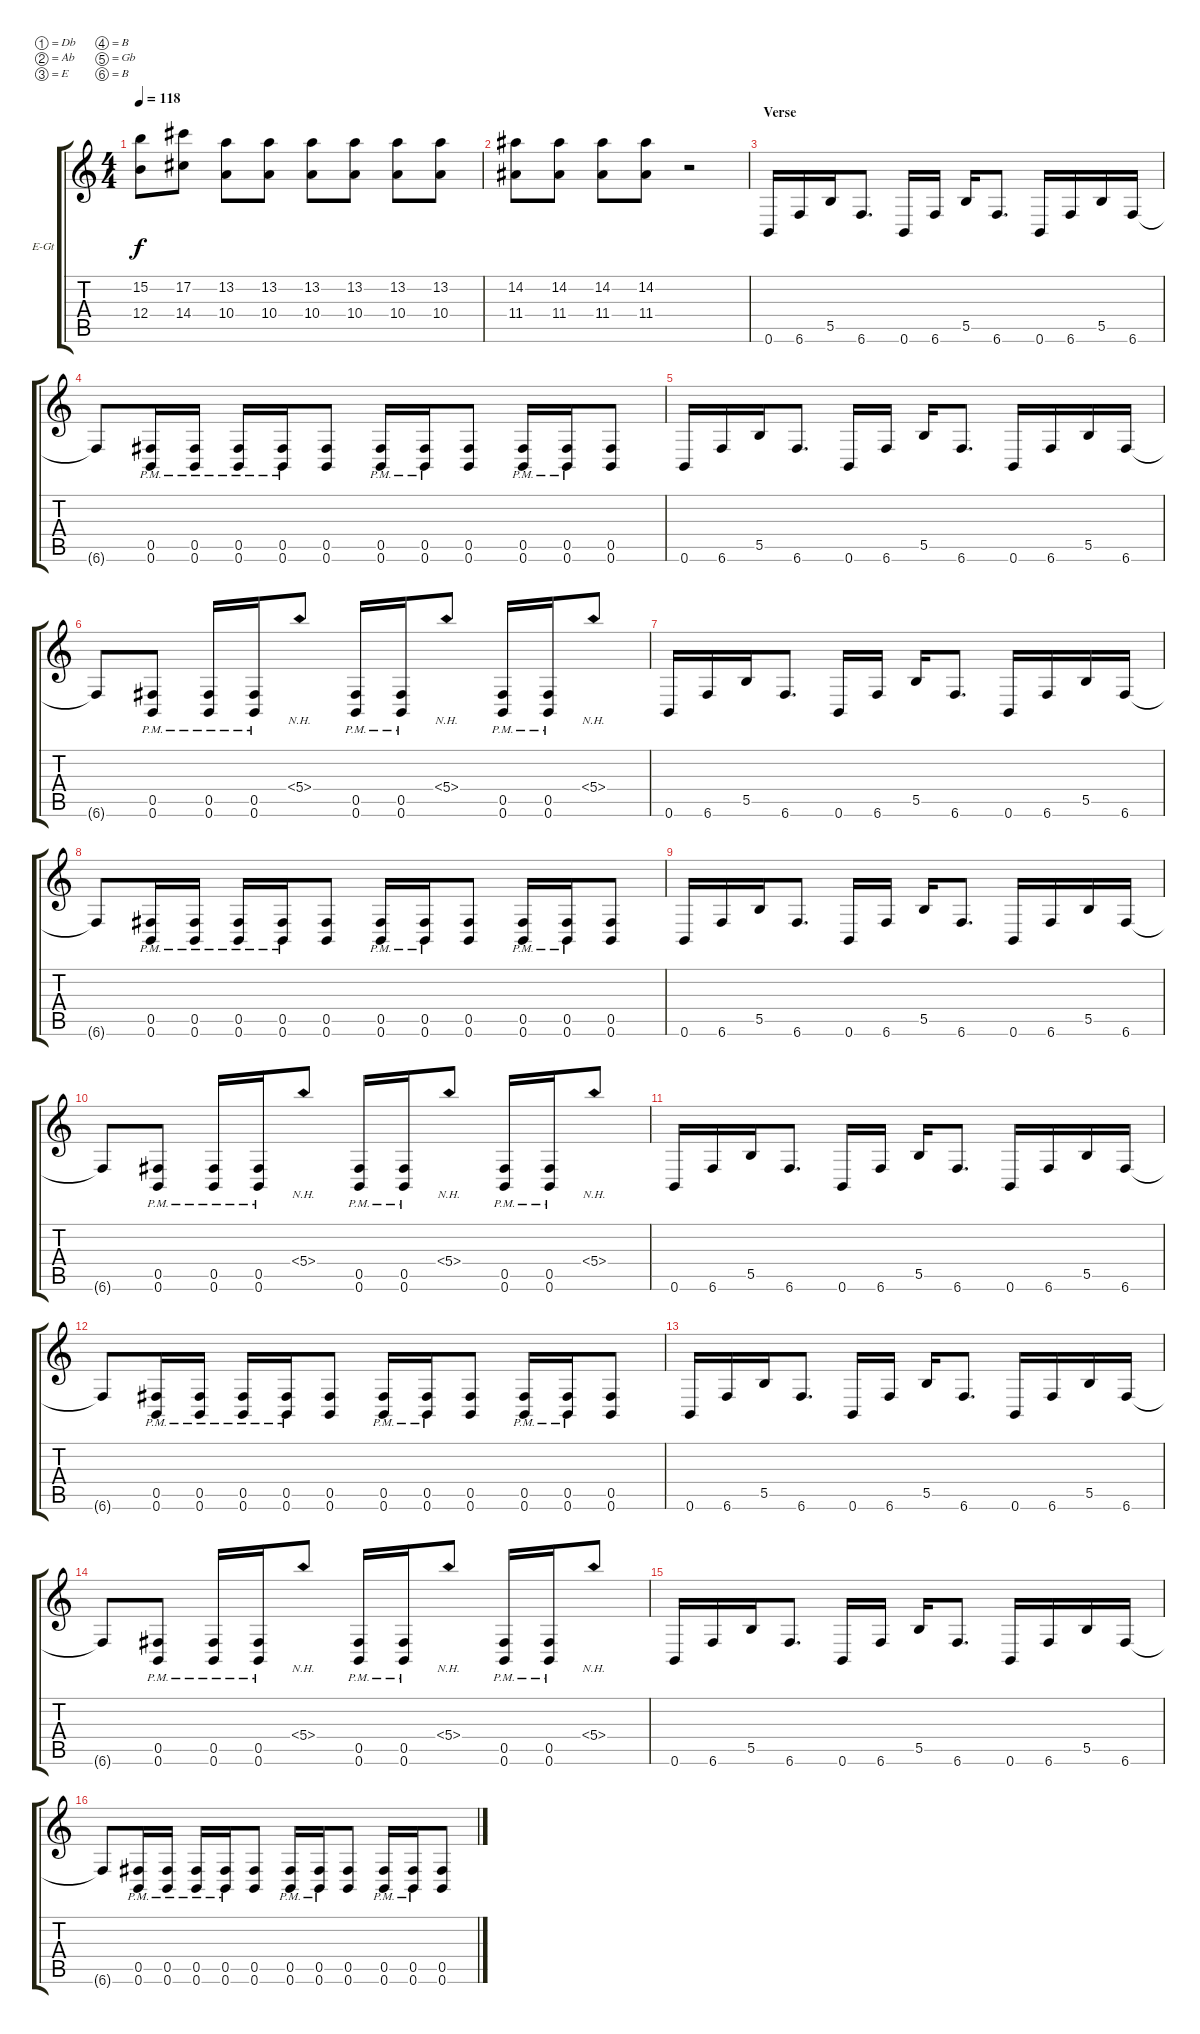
\bracketExtendMode groupsimilarinstruments
\firstSystemTrackNameOrientation horizontal
\otherSystemsTrackNameOrientation horizontal
\track ("Dist 2" "E-Gt") {solo instrument electricguitarclean}
\staff {score tabs}
\tuning (Db4 Ab3 E3 B2 Gb2 B1)
\ts (4 4)
\tempo 118
\clef g2
\ks c
(12.4{t} 15.2{t}).8{dy f} (14.4 17.2).8 (10.4 13.2).8 (10.4 13.2).8 (10.4 13.2).8 (10.4 13.2).8 (10.4 13.2).8 (10.4 13.2).8 |
(11.4 14.2).8 (11.4 14.2).8 (11.4 14.2).8 (11.4 14.2).8 r.2 |
\section ("" "Verse")
0.6.16 6.6.16 5.5.16 6.6.8{d} 0.6.16 6.6.16 5.5.16 6.6.8{d} 0.6.16 6.6.16 5.5.16 6.6.16 |
6.6{t}.8 (0.6{pm} 0.5{pm}).16 (0.6{pm} 0.5{pm}).16 (0.6{pm} 0.5{pm}).16 (0.6{pm} 0.5{pm}).16 (0.6 0.5).8 (0.6{pm} 0.5{pm}).16 (0.6{pm} 0.5{pm}).16 (0.6 0.5).8 (0.6{pm} 0.5{pm}).16 (0.6{pm} 0.5{pm}).16 (0.6 0.5).8 |
0.6.16 6.6.16 5.5.16 6.6.8{d} 0.6.16 6.6.16 5.5.16 6.6.8{d} 0.6.16 6.6.16 5.5.16 6.6.16 |
6.6{t}.8 (0.6{pm} 0.5{pm}).8 (0.6{pm} 0.5{pm}).16 (0.6{pm} 0.5{pm}).16 5.4{nh}.8 (0.6{pm} 0.5{pm}).16 (0.6{pm} 0.5{pm}).16 5.4{nh}.8 (0.6{pm} 0.5{pm}).16 (0.6{pm} 0.5{pm}).16 5.4{nh}.8 |
0.6.16 6.6.16 5.5.16 6.6.8{d} 0.6.16 6.6.16 5.5.16 6.6.8{d} 0.6.16 6.6.16 5.5.16 6.6.16 |
6.6{t}.8 (0.6{pm} 0.5{pm}).16 (0.6{pm} 0.5{pm}).16 (0.6{pm} 0.5{pm}).16 (0.6{pm} 0.5{pm}).16 (0.6 0.5).8 (0.6{pm} 0.5{pm}).16 (0.6{pm} 0.5{pm}).16 (0.6 0.5).8 (0.6{pm} 0.5{pm}).16 (0.6{pm} 0.5{pm}).16 (0.6 0.5).8 |
0.6.16 6.6.16 5.5.16 6.6.8{d} 0.6.16 6.6.16 5.5.16 6.6.8{d} 0.6.16 6.6.16 5.5.16 6.6.16 |
6.6{t}.8 (0.6{pm} 0.5{pm}).8 (0.6{pm} 0.5{pm}).16 (0.6{pm} 0.5{pm}).16 5.4{nh}.8 (0.6{pm} 0.5{pm}).16 (0.6{pm} 0.5{pm}).16 5.4{nh}.8 (0.6{pm} 0.5{pm}).16 (0.6{pm} 0.5{pm}).16 5.4{nh}.8 |
0.6.16 6.6.16 5.5.16 6.6.8{d} 0.6.16 6.6.16 5.5.16 6.6.8{d} 0.6.16 6.6.16 5.5.16 6.6.16 |
6.6{t}.8 (0.6{pm} 0.5{pm}).16 (0.6{pm} 0.5{pm}).16 (0.6{pm} 0.5{pm}).16 (0.6{pm} 0.5{pm}).16 (0.6 0.5).8 (0.6{pm} 0.5{pm}).16 (0.6{pm} 0.5{pm}).16 (0.6 0.5).8 (0.6{pm} 0.5{pm}).16 (0.6{pm} 0.5{pm}).16 (0.6 0.5).8 |
0.6.16 6.6.16 5.5.16 6.6.8{d} 0.6.16 6.6.16 5.5.16 6.6.8{d} 0.6.16 6.6.16 5.5.16 6.6.16 |
6.6{t}.8 (0.6{pm} 0.5{pm}).8 (0.6{pm} 0.5{pm}).16 (0.6{pm} 0.5{pm}).16 5.4{nh}.8 (0.6{pm} 0.5{pm}).16 (0.6{pm} 0.5{pm}).16 5.4{nh}.8 (0.6{pm} 0.5{pm}).16 (0.6{pm} 0.5{pm}).16 5.4{nh}.8 |
0.6.16 6.6.16 5.5.16 6.6.8{d} 0.6.16 6.6.16 5.5.16 6.6.8{d} 0.6.16 6.6.16 5.5.16 6.6.16 |
6.6{t}.8 (0.6{pm} 0.5{pm}).16 (0.6{pm} 0.5{pm}).16 (0.6{pm} 0.5{pm}).16 (0.6{pm} 0.5{pm}).16 (0.6 0.5).8 (0.6{pm} 0.5{pm}).16 (0.6{pm} 0.5{pm}).16 (0.6 0.5).8 (0.6{pm} 0.5{pm}).16 (0.6{pm} 0.5{pm}).16 (0.6 0.5).8
